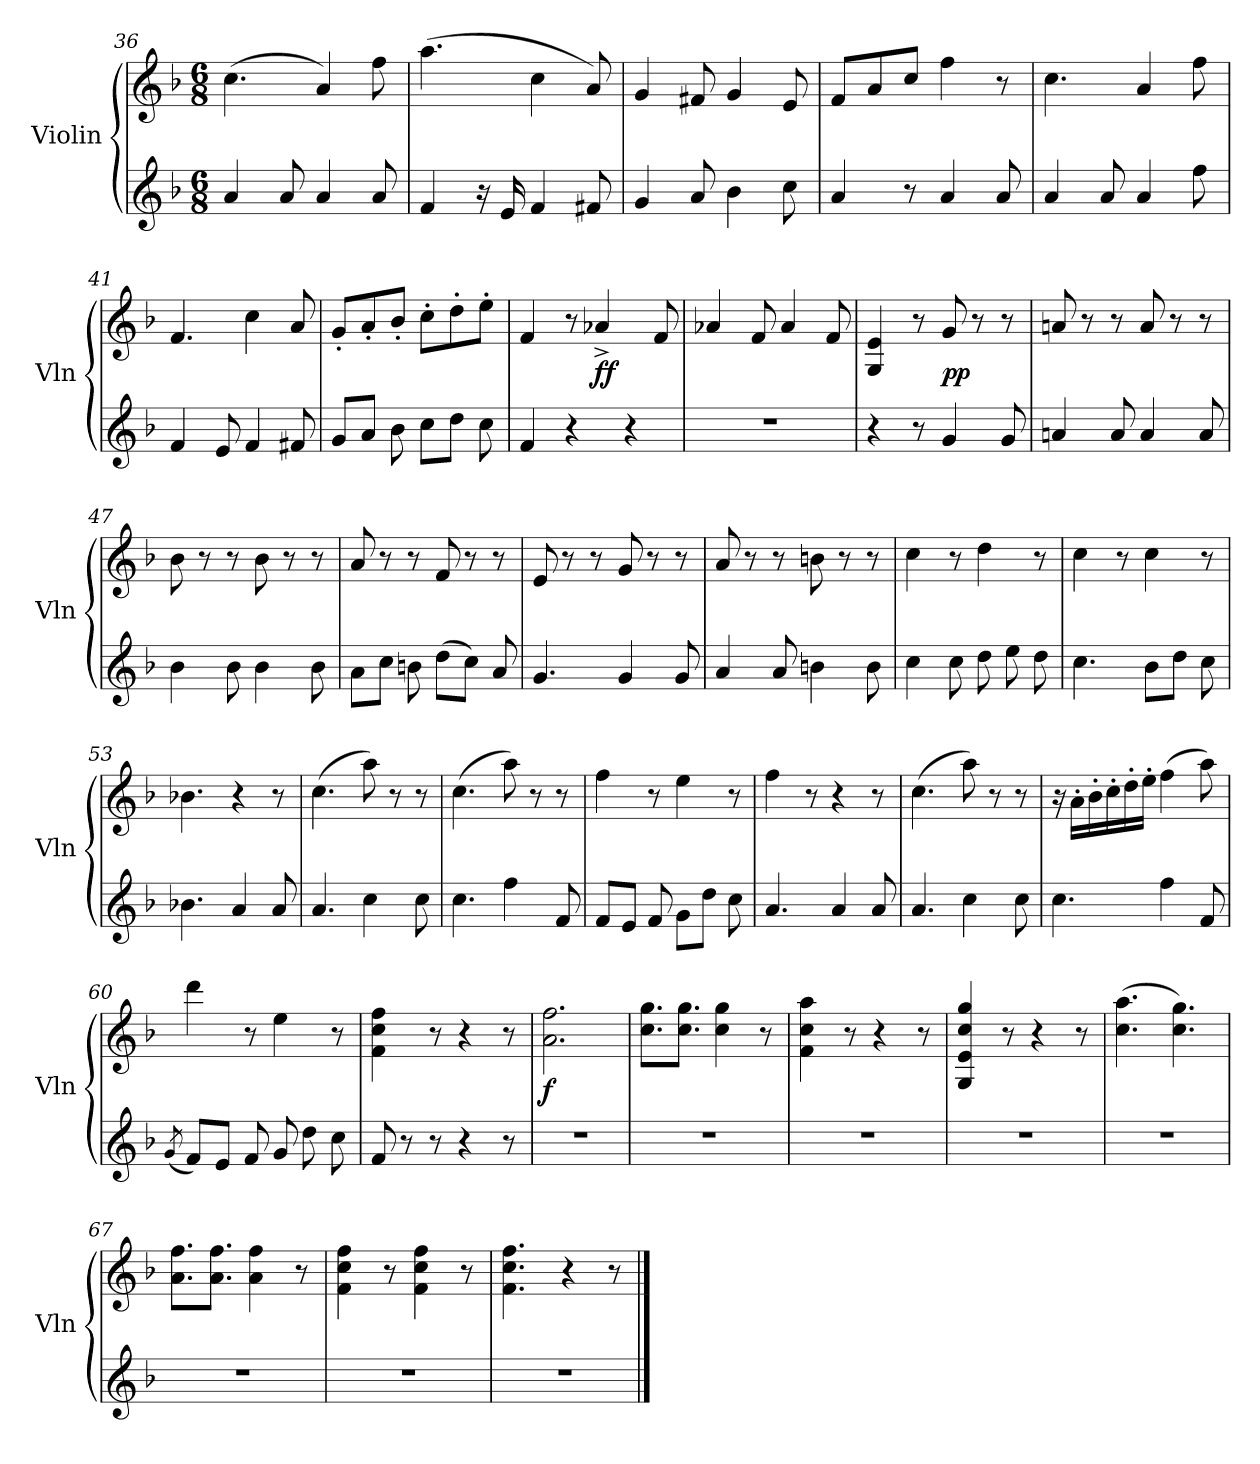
**kern	**kern	**dynam
*part2	*part1	*part1
*staff2	*staff1	*staff1
*I"Violin	*I"Violin	*
*I'Vln	*I'Vln	*
*clefG2	*clefG2	*
*k[b-]	*k[b-]	*
*M6/8	*M6/8	*
=36	=36	=36
4a/	(>4.cc\	.
8a/	.	.
4a/	4a/)	.
8a/	8ff\	.
!!LO:PB:g=z
=37	=37	=37
4f/	(>4.aa\	.
16r	.	.
16e/	.	.
4f/	4cc\	.
8f#X/	8a/)	.
=38	=38	=38
4g/	4g/	.
8a/	8f#X/	.
4b-\	4g/	.
8cc\	8e/	.
=39	=39	=39
4a/	8f/L	.
.	8a/	.
8r	8cc/J	.
4a/	4ff\	.
8a/	8r	.
=40	=40	=40
4a/	4.cc\	.
8a/	.	.
4a/	4a/	.
8ff\	8ff\	.
=41	=41	=41
4f/	4.f/	.
8e/	.	.
4f/	4cc\	.
8f#X/	8a/	.
=42	=42	=42
8g/L	8g'/L	.
8a/J	8a'/	.
8b-\	8b-'/J	.
8cc\L	8cc'\L	.
8dd\J	8dd'\	.
8cc\	8ee'\J	.
!!LO:LB:g=z
=43	=43	=43
4f/	4f/	.
4r	8r	.
!	!	!LO:DY:b
.	4a-X^/	ff
4r	.	.
.	8f/	.
=44	=44	=44
2.r	4a-X/	.
.	8f/	.
.	4a-/	.
.	8f/	.
=45	=45	=45
4r	4G/ 4e/	.
8r	8r	.
!	!	!LO:DY:b
4g/	8g/	pp
.	8r	.
8g/	8r	.
=46	=46	=46
4an/	8an/	.
.	8r	.
8a/	8r	.
4a/	8a/	.
.	8r	.
8a/	8r	.
=47	=47	=47
4b-\	8b-\	.
.	8r	.
8b-\	8r	.
4b-\	8b-\	.
.	8r	.
8b-\	8r	.
=48	=48	=48
8a\L	8a/	.
8cc\J	8r	.
8bn\	8r	.
(>8dd\L	8f/	.
8cc\J)	8r	.
8a/	8r	.
!!LO:LB:g=z
=49	=49	=49
4.g/	8e/	.
.	8r	.
.	8r	.
4g/	8g/	.
.	8r	.
8g/	8r	.
=50	=50	=50
4a/	8a/	.
.	8r	.
8a/	8r	.
4bn\	8bn\	.
.	8r	.
8b\	8r	.
=51	=51	=51
4cc\	4cc\	.
8cc\	8r	.
8dd\	4dd\	.
8ee\	.	.
8dd\	8r	.
=52	=52	=52
4.cc\	4cc\	.
.	8r	.
8b-\L	4cc\	.
8dd\J	.	.
8cc\	8r	.
=53	=53	=53
4.b-X\	4.b-X\	.
4a/	4r	.
8a/	8r	.
=54	=54	=54
4.a/	(>4.cc\	.
4cc\	8aa\)	.
.	8r	.
8cc\	8r	.
!!LO:LB:g=z
=55	=55	=55
4.cc\	(>4.cc\	.
4ff\	8aa\)	.
.	8r	.
8f/	8r	.
=56	=56	=56
8f/L	4ff\	.
8e/J	.	.
8f/	8r	.
8g\L	4ee\	.
8dd\J	.	.
8cc\	8r	.
=57	=57	=57
4.a/	4ff\	.
.	8r	.
4a/	4r	.
8a/	8r	.
=58	=58	=58
4.a/	(>4.cc\	.
4cc\	8aa\)	.
.	8r	.
8cc\	8r	.
=59	=59	=59
4.cc\	16r	.
.	16a'\LL	.
.	16b-'\	.
.	16cc'\	.
.	16dd'\	.
.	16ee'\JJ	.
4ff\	(>4ff\	.
8f/	8aa\)	.
!!LO:LB:g=z
=60	=60	=60
(<8qg/	.	.
8f/L)	4ddd\	.
8e/J	.	.
8f/	8r	.
8g/	4ee\	.
8dd\	.	.
8cc\	8r	.
=61	=61	=61
8f/	4f\ 4cc\ 4ff\	.
8r	.	.
8r	8r	.
4r	4r	.
8r	8r	.
=62	=62	=62
!	!	!LO:DY:b
2.r	2.a\ 2.ff\	f
=63	=63	=63
2.r	8.cc\ 8.gg\L	.
.	8.cc\ 8.gg\J	.
.	4cc\ 4gg\	.
.	8r	.
=64	=64	=64
2.r	4f\ 4cc\ 4aa\	.
.	8r	.
.	4r	.
.	8r	.
=65	=65	=65
2.r	4G/ 4e/ 4cc/ 4gg/	.
.	8r	.
.	4r	.
.	8r	.
=66	=66	=66
2.r	(>4.cc\ 4.aa\	.
.	4.cc\ 4.gg\)	.
!!LO:LB:g=z
=67	=67	=67
2.r	8.a\ 8.ff\L	.
.	8.a\ 8.ff\J	.
.	4a\ 4ff\	.
.	8r	.
=68	=68	=68
2.r	4f\ 4cc\ 4ff\	.
.	8r	.
.	4f\ 4cc\ 4ff\	.
.	8r	.
=69	=69	=69
2.r	4.f\ 4.cc\ 4.ff\	.
.	4r	.
.	8r	.
==	==	==
*-	*-	*-
